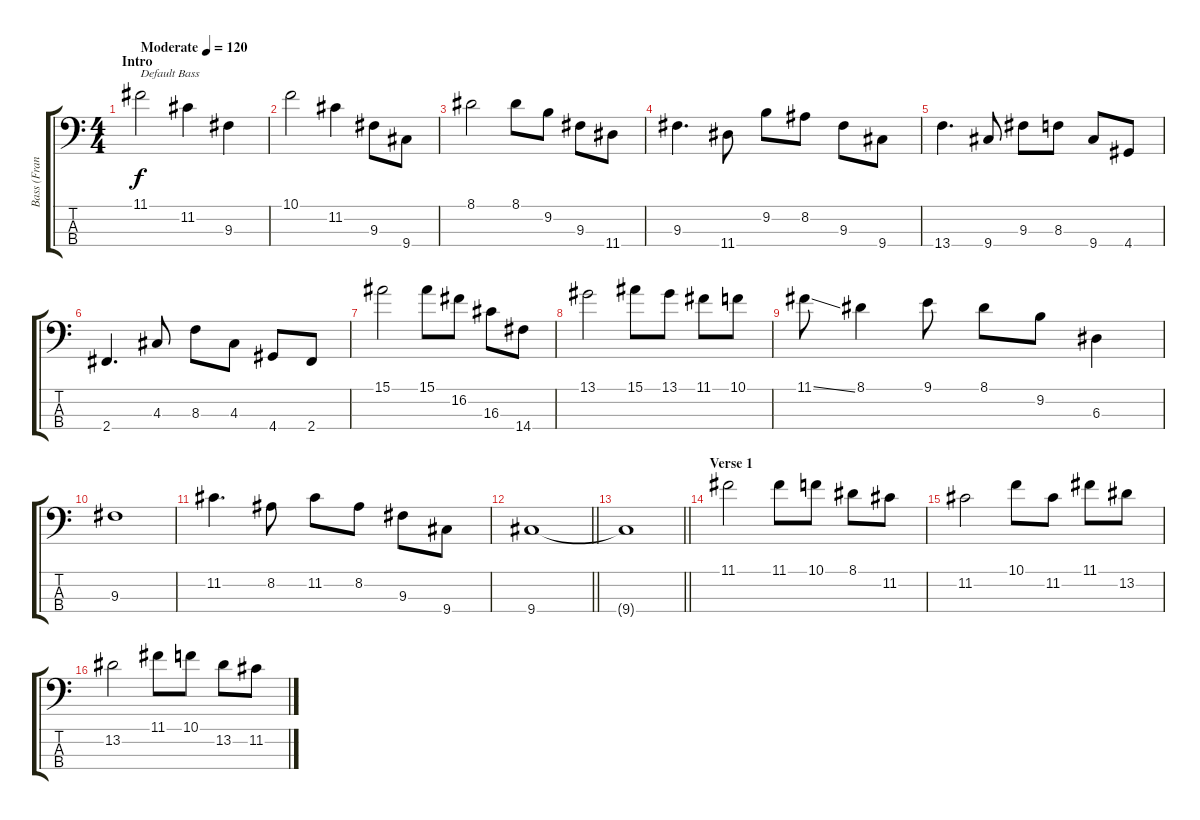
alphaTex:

\track ("Bass (Francis Michaud)" "Bass (Fran") {instrument electricbassfinger}
\staff {score tabs}
\tuning (G2 D2 A1 E1) {hide}
\ts (4 4)
\section ("" "Intro")
\tempo (120 "Moderate")
\clef f4
\ks c
11.1.2{txt "Default Bass" dy f instrument electricbassfinger} 11.2.4 9.3.4 |
10.1.2 11.2.4 9.3.8 9.4.8 |
8.1.2 8.1.8 9.2.8 9.3.8 11.4.8 |
9.3.4{d} 11.4.8 9.2.8 8.2.8 9.3.8 9.4.8 |
13.4.4{d} 9.4.8 9.3.8 8.3.8 9.4.8 4.4.8 |
2.4.4{d} 4.3.8 8.3.8 4.3.8 4.4.8 2.4.8 |
15.1.2 15.1.8 16.2.8 16.3.8 14.4.8 |
13.1.2 15.1.8 13.1.8 11.1.8 10.1.8 |
11.1{ss}.8 8.1.4 9.1.8 8.1.8 9.2.8 6.3.4 |
9.3.1 |
11.2.4{d} 8.2.8 11.2.8 8.2.8 9.3.8 9.4.8 |
\barLineRight lightlight
9.4.1 |
\barLineRight lightlight
9.4{t}.1 |
\section ("" "Verse 1")
11.1.2 11.1.8 10.1.8 8.1.8 11.2.8 |
11.2.2 10.1.8 11.2.8 11.1.8 13.2.8 |
13.2.2 11.1.8 10.1.8 13.2.8 11.2.8
